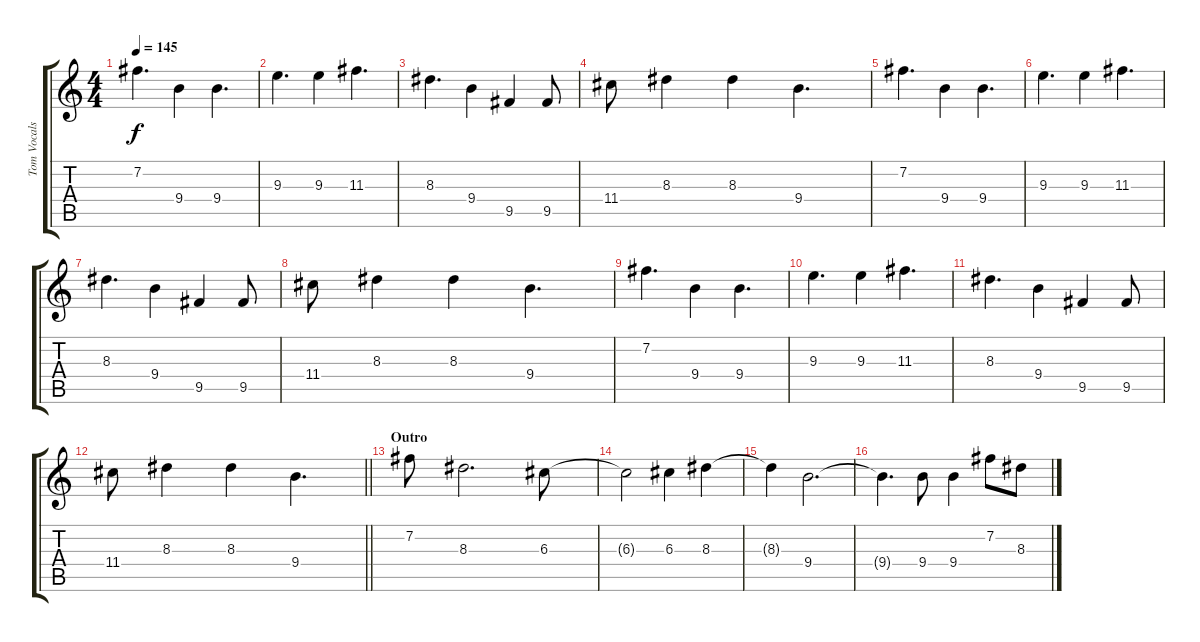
\track ("Tom Vocals" "Tom Vocals") {instrument acousticguitarsteel}
\staff {score tabs}
\tuning (E4 B3 G3 D3 A2 E2) {hide}
\ts (4 4)
\tempo 145
\clef g2
\ks c
7.2.4{d dy f} 9.4.4 9.4.4{d} |
9.3.4{d} 9.3.4 11.3.4{d} |
8.3.4{d} 9.4.4 9.5.4 9.5.8 |
11.4.8 8.3.4 8.3.4 9.4.4{d} |
7.2.4{d} 9.4.4 9.4.4{d} |
9.3.4{d} 9.3.4 11.3.4{d} |
8.3.4{d} 9.4.4 9.5.4 9.5.8 |
11.4.8 8.3.4 8.3.4 9.4.4{d} |
7.2.4{d} 9.4.4 9.4.4{d} |
9.3.4{d} 9.3.4 11.3.4{d} |
8.3.4{d} 9.4.4 9.5.4 9.5.8 |
\barLineRight lightlight
11.4.8 8.3.4 8.3.4 9.4.4{d} |
\section ("" "Outro")
7.2.8 8.3.2{d} 6.3.8 |
6.3{t}.2 6.3.4 8.3.4 |
8.3{t}.4 9.4.2{d} |
9.4{t}.4{d} 9.4.8 9.4.4 7.2.8 8.3.8
